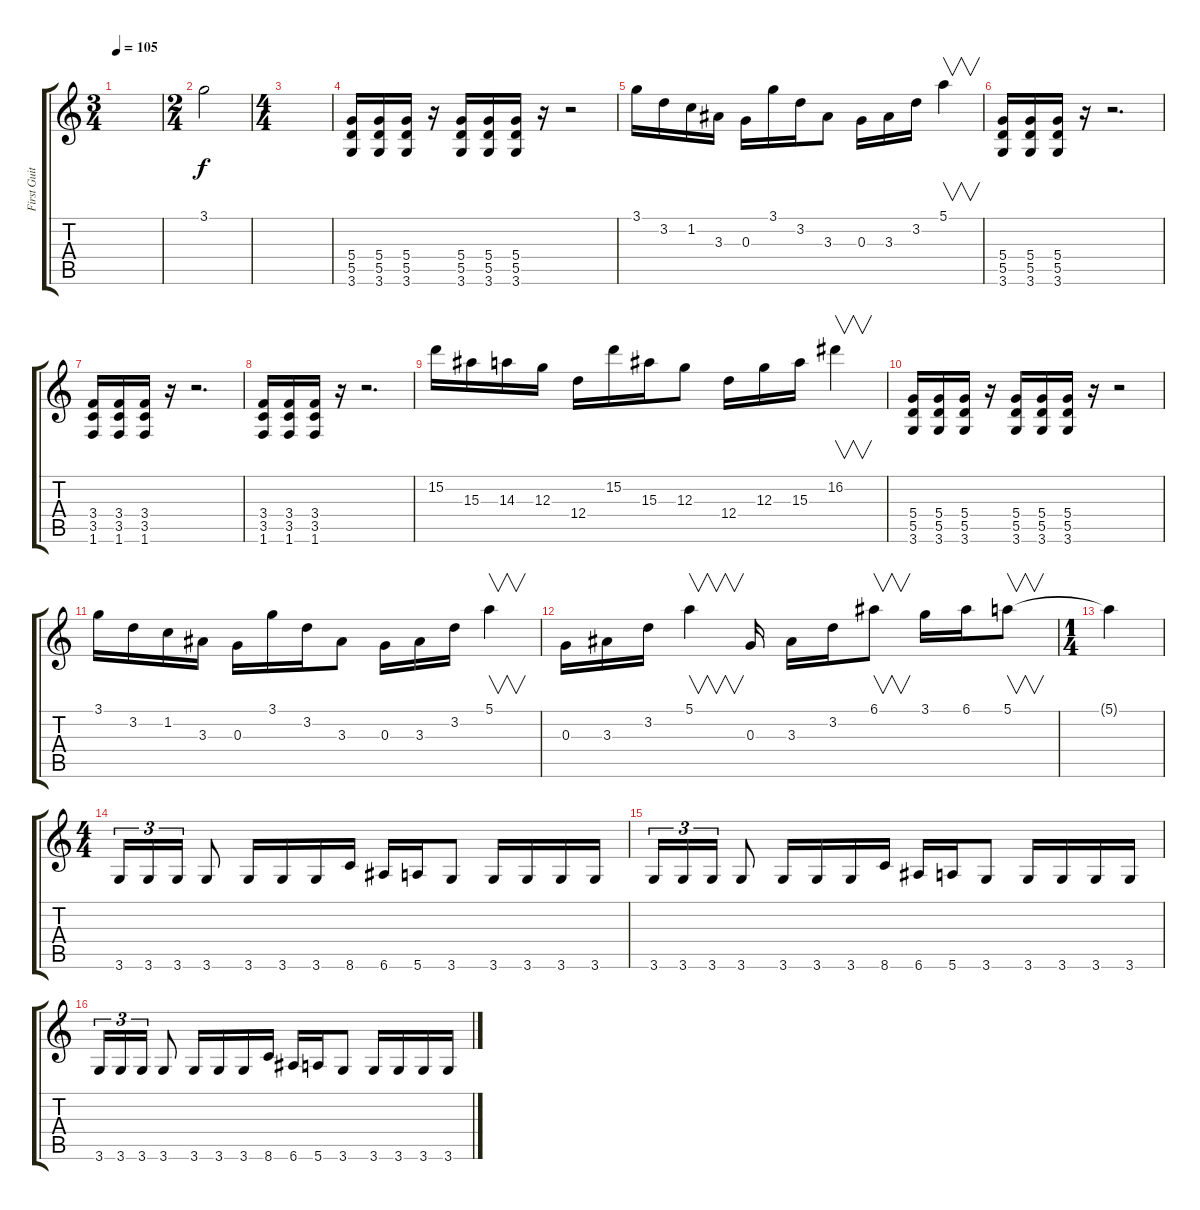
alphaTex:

\track ("First Guitar" "First Guit") {instrument overdrivenguitar}
\staff {score tabs}
\tuning (E4 B3 G3 D3 A2 E2) {hide}
\ts (3 4)
\tempo 105
\clef g2
\ks c
|
\ts (2 4)
3.1.2 |
\ts (4 4)
|
(5.4 5.5 3.6).16 (5.4 5.5 3.6).16 (5.4 5.5 3.6).16 r.16 (5.4 5.5 3.6).16 (5.4 5.5 3.6).16 (5.4 5.5 3.6).16 r.16 r.2 |
3.1.16 3.2.16 1.2.16 3.3.16 0.3.16 3.1.16 3.2.16 3.3.8 0.3.16 3.3.16 3.2.16 5.1.4{v} |
(5.4 5.5 3.6).16 (5.4 5.5 3.6).16 (5.4 5.5 3.6).16 r.16 r.2{d} |
(3.4 3.5 1.6).16 (3.4 3.5 1.6).16 (3.4 3.5 1.6).16 r.16 r.2{d} |
(3.4 3.5 1.6).16 (3.4 3.5 1.6).16 (3.4 3.5 1.6).16 r.16 r.2{d} |
15.2.16 15.3.16 14.3.16 12.3.16 12.4.16 15.2.16 15.3.16 12.3.8 12.4.16 12.3.16 15.3.16 16.2.4{v} |
(5.4 5.5 3.6).16 (5.4 5.5 3.6).16 (5.4 5.5 3.6).16 r.16 (5.4 5.5 3.6).16 (5.4 5.5 3.6).16 (5.4 5.5 3.6).16 r.16 r.2 |
3.1.16 3.2.16 1.2.16 3.3.16 0.3.16 3.1.16 3.2.16 3.3.8 0.3.16 3.3.16 3.2.16 5.1.4{v} |
0.3.16 3.3.16 3.2.16 5.1.4{v} 0.3.16 3.3.16 3.2.16 6.1.8{v} 3.1.16 6.1.16 5.1.8{v} |
\ts (1 4)
5.1{t}.4{volume 9} |
\ts (4 4)
3.6.16{tu (3 2)} 3.6.16{tu (3 2)} 3.6.16{tu (3 2)} 3.6.8 3.6.16 3.6.16 3.6.16 8.6.16 6.6.16 5.6.16 3.6.8 3.6.16 3.6.16 3.6.16 3.6.16 |
3.6.16{tu (3 2)} 3.6.16{tu (3 2)} 3.6.16{tu (3 2)} 3.6.8 3.6.16 3.6.16 3.6.16 8.6.16 6.6.16 5.6.16 3.6.8 3.6.16 3.6.16 3.6.16 3.6.16 |
3.6.16{tu (3 2)} 3.6.16{tu (3 2)} 3.6.16{tu (3 2)} 3.6.8 3.6.16 3.6.16 3.6.16 8.6.16 6.6.16 5.6.16 3.6.8 3.6.16 3.6.16 3.6.16 3.6.16
